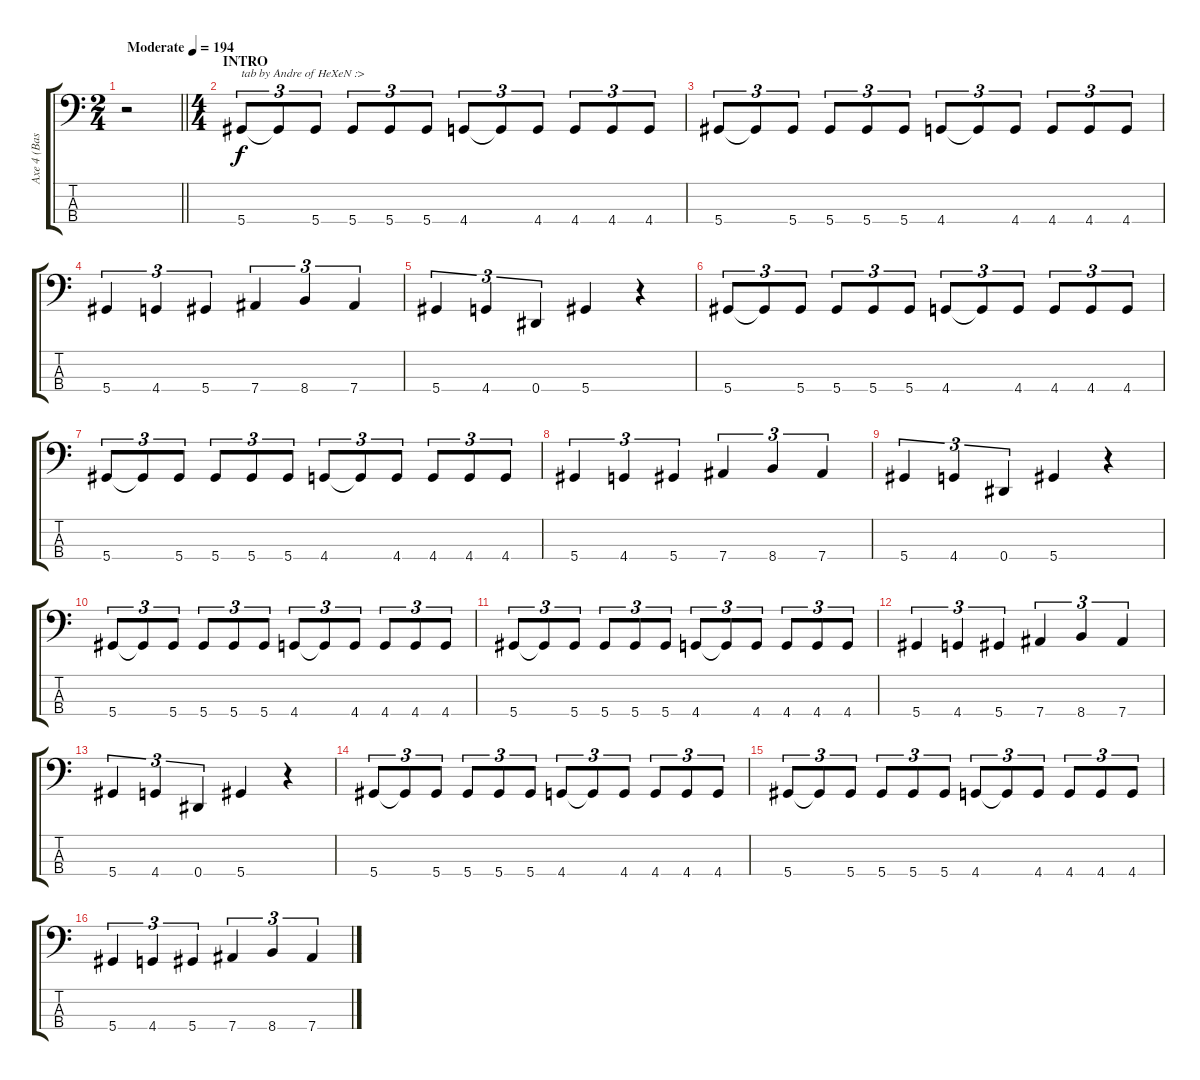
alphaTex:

\track ("Axe 4 (Bass)" "Axe 4 (Bas") {instrument electricbasspick}
\staff {score tabs}
\tuning (Gb2 Db2 Ab1 Eb1) {hide}
\ts (2 4)
\tempo (194 "Moderate")
\clef f4
\barLineRight lightlight
\ks c
r.2{dy f instrument electricbasspick} |
\ts (4 4)
\section ("" "INTRO")
5.4.8{tu (3 2) txt "tab by Andre of HeXeN :>" instrument slapbass2} 5.4{t}.8{tu (3 2)} 5.4.8{tu (3 2)} 5.4.8{tu (3 2)} 5.4.8{tu (3 2)} 5.4.8{tu (3 2)} 4.4.8{tu (3 2)} 4.4{t}.8{tu (3 2)} 4.4.8{tu (3 2)} 4.4.8{tu (3 2)} 4.4.8{tu (3 2)} 4.4.8{tu (3 2)} |
5.4.8{tu (3 2)} 5.4{t}.8{tu (3 2)} 5.4.8{tu (3 2)} 5.4.8{tu (3 2)} 5.4.8{tu (3 2)} 5.4.8{tu (3 2)} 4.4.8{tu (3 2)} 4.4{t}.8{tu (3 2)} 4.4.8{tu (3 2)} 4.4.8{tu (3 2)} 4.4.8{tu (3 2)} 4.4.8{tu (3 2)} |
5.4.4{tu (3 2)} 4.4.4{tu (3 2)} 5.4.4{tu (3 2)} 7.4.4{tu (3 2)} 8.4.4{tu (3 2)} 7.4.4{tu (3 2)} |
5.4.4{tu (3 2)} 4.4.4{tu (3 2)} 0.4.4{tu (3 2)} 5.4.4 r.4 |
5.4.8{tu (3 2)} 5.4{t}.8{tu (3 2)} 5.4.8{tu (3 2)} 5.4.8{tu (3 2)} 5.4.8{tu (3 2)} 5.4.8{tu (3 2)} 4.4.8{tu (3 2)} 4.4{t}.8{tu (3 2)} 4.4.8{tu (3 2)} 4.4.8{tu (3 2)} 4.4.8{tu (3 2)} 4.4.8{tu (3 2)} |
5.4.8{tu (3 2)} 5.4{t}.8{tu (3 2)} 5.4.8{tu (3 2)} 5.4.8{tu (3 2)} 5.4.8{tu (3 2)} 5.4.8{tu (3 2)} 4.4.8{tu (3 2)} 4.4{t}.8{tu (3 2)} 4.4.8{tu (3 2)} 4.4.8{tu (3 2)} 4.4.8{tu (3 2)} 4.4.8{tu (3 2)} |
5.4.4{tu (3 2)} 4.4.4{tu (3 2)} 5.4.4{tu (3 2)} 7.4.4{tu (3 2)} 8.4.4{tu (3 2)} 7.4.4{tu (3 2)} |
5.4.4{tu (3 2)} 4.4.4{tu (3 2)} 0.4.4{tu (3 2)} 5.4.4 r.4 |
5.4.8{tu (3 2)} 5.4{t}.8{tu (3 2)} 5.4.8{tu (3 2)} 5.4.8{tu (3 2)} 5.4.8{tu (3 2)} 5.4.8{tu (3 2)} 4.4.8{tu (3 2)} 4.4{t}.8{tu (3 2)} 4.4.8{tu (3 2)} 4.4.8{tu (3 2)} 4.4.8{tu (3 2)} 4.4.8{tu (3 2)} |
5.4.8{tu (3 2)} 5.4{t}.8{tu (3 2)} 5.4.8{tu (3 2)} 5.4.8{tu (3 2)} 5.4.8{tu (3 2)} 5.4.8{tu (3 2)} 4.4.8{tu (3 2)} 4.4{t}.8{tu (3 2)} 4.4.8{tu (3 2)} 4.4.8{tu (3 2)} 4.4.8{tu (3 2)} 4.4.8{tu (3 2)} |
5.4.4{tu (3 2)} 4.4.4{tu (3 2)} 5.4.4{tu (3 2)} 7.4.4{tu (3 2)} 8.4.4{tu (3 2)} 7.4.4{tu (3 2)} |
5.4.4{tu (3 2)} 4.4.4{tu (3 2)} 0.4.4{tu (3 2)} 5.4.4 r.4 |
5.4.8{tu (3 2)} 5.4{t}.8{tu (3 2)} 5.4.8{tu (3 2)} 5.4.8{tu (3 2)} 5.4.8{tu (3 2)} 5.4.8{tu (3 2)} 4.4.8{tu (3 2)} 4.4{t}.8{tu (3 2)} 4.4.8{tu (3 2)} 4.4.8{tu (3 2)} 4.4.8{tu (3 2)} 4.4.8{tu (3 2)} |
5.4.8{tu (3 2)} 5.4{t}.8{tu (3 2)} 5.4.8{tu (3 2)} 5.4.8{tu (3 2)} 5.4.8{tu (3 2)} 5.4.8{tu (3 2)} 4.4.8{tu (3 2)} 4.4{t}.8{tu (3 2)} 4.4.8{tu (3 2)} 4.4.8{tu (3 2)} 4.4.8{tu (3 2)} 4.4.8{tu (3 2)} |
5.4.4{tu (3 2)} 4.4.4{tu (3 2)} 5.4.4{tu (3 2)} 7.4.4{tu (3 2)} 8.4.4{tu (3 2)} 7.4.4{tu (3 2)}
